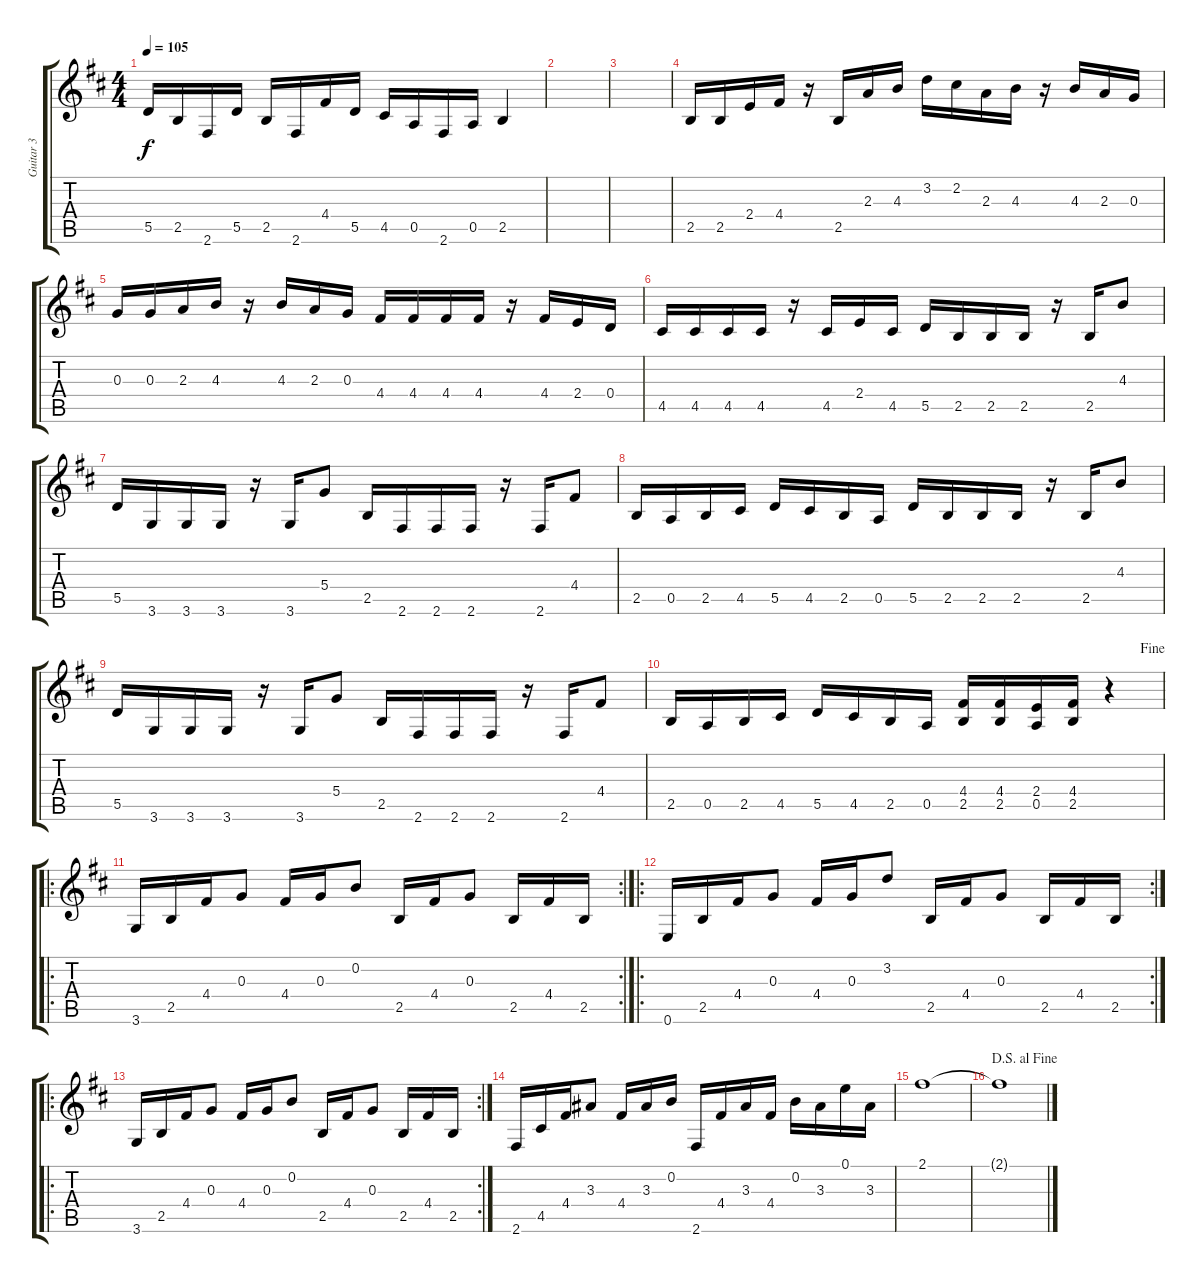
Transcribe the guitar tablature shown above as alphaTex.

\track ("Guitar 3" "Guitar 3") {instrument acousticguitarsteel}
\staff {score tabs}
\tuning (E4 B3 G3 D3 A2 E2) {hide}
\ts (4 4)
\tempo 105
\clef g2
\ks bminor
5.5.16{dy f} 2.5.16 2.6.16 5.5.16 2.5.16 2.6.16 4.4.16 5.5.16 4.5.16 0.5.16 2.6.16 0.5.16 2.5.4 |
|
|
2.5.16 2.5.16 2.4.16 4.4.16 r.16 2.5.16 2.3.16 4.3.16 3.2.16 2.2.16 2.3.16 4.3.16 r.16 4.3.16 2.3.16 0.3.16 |
0.3.16 0.3.16 2.3.16 4.3.16 r.16 4.3.16 2.3.16 0.3.16 4.4.16 4.4.16 4.4.16 4.4.16 r.16 4.4.16 2.4.16 0.4.16 |
4.5.16 4.5.16 4.5.16 4.5.16 r.16 4.5.16 2.4.16 4.5.16 5.5.16 2.5.16 2.5.16 2.5.16 r.16 2.5.16 4.3.8 |
5.5.16 3.6.16 3.6.16 3.6.16 r.16 3.6.16 5.4.8 2.5.16 2.6.16 2.6.16 2.6.16 r.16 2.6.16 4.4.8 |
2.5.16 0.5.16 2.5.16 4.5.16 5.5.16 4.5.16 2.5.16 0.5.16 5.5.16 2.5.16 2.5.16 2.5.16 r.16 2.5.16 4.3.8 |
5.5.16 3.6.16 3.6.16 3.6.16 r.16 3.6.16 5.4.8 2.5.16 2.6.16 2.6.16 2.6.16 r.16 2.6.16 4.4.8 |
\jump fine
2.5.16 0.5.16 2.5.16 4.5.16 5.5.16 4.5.16 2.5.16 0.5.16 (4.4 2.5).16 (4.4 2.5).16 (2.4 0.5).16 (4.4 2.5).16 r.4 |
\ro
\rc 2
3.6.16 2.5.16 4.4.16 0.3.8 4.4.16 0.3.16 0.2.8 2.5.16 4.4.16 0.3.8 2.5.16 4.4.16 2.5.16 |
\ro
\rc 2
0.6.16 2.5.16 4.4.16 0.3.8 4.4.16 0.3.16 3.2.8 2.5.16 4.4.16 0.3.8 2.5.16 4.4.16 2.5.16 |
\ro
\rc 2
3.6.16 2.5.16 4.4.16 0.3.8 4.4.16 0.3.16 0.2.8 2.5.16 4.4.16 0.3.8 2.5.16 4.4.16 2.5.16 |
2.6.16 4.5.16 4.4.16 3.3.8 4.4.16 3.3.16 0.2.16 2.6.16 4.4.16 3.3.16 4.4.16 0.2.16 3.3.16 0.1.16 3.3.16 |
2.1.1 |
\jump dalsegnoalfine
2.1{t}.1
